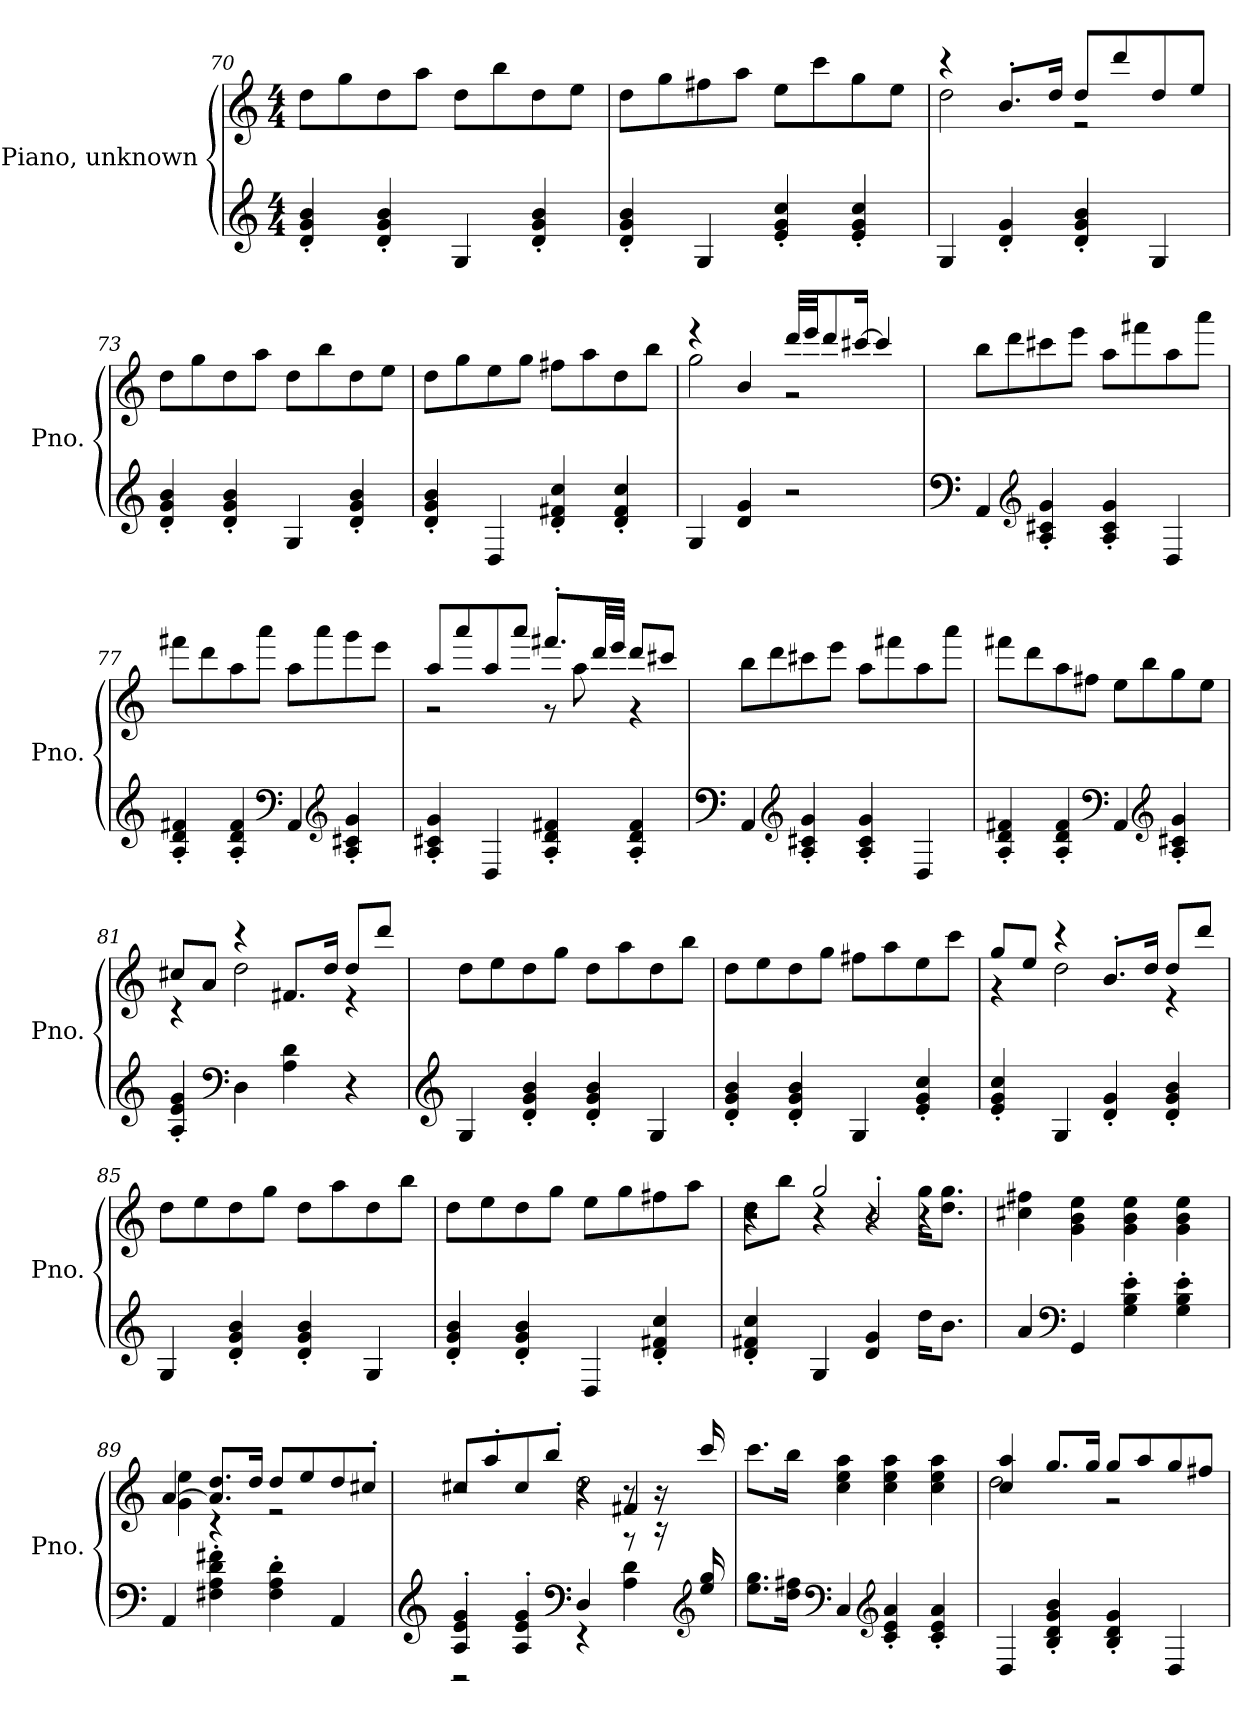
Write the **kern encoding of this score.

**kern	**kern
*part1	*part1
*staff2	*staff1
*I"Piano, unknown	*
*I'Pno.	*
*clefG2	*clefG2
*k[]	*k[]
*M4/4	*M4/4
=70	=70
4d/' 4g/' 4b/'	8dd\L
.	8gg\
4d/' 4g/' 4b/'	8dd\
.	8aa\J
4G/	8dd\L
.	8bb\
4d/' 4g/' 4b/'	8dd\
.	8ee\J
=71	=71
4d/' 4g/' 4b/'	8dd\L
.	8gg\
4G/	8ff#X\
.	8aa\J
4e/' 4g/' 4cc/'	8ee\L
.	8ccc\
4e/' 4g/' 4cc/'	8gg\
.	8ee\J
=72	=72
*	*^
4G/	4r	2dd\
4d/' 4g/'	8.b'/L	.
.	16dd/Jk	.
4d/' 4g/' 4b/'	8dd/L	2r
.	8ddd/	.
4G/	8dd/	.
.	8ee/J	.
*	*v	*v
=73	=73
4d/' 4g/' 4b/'	8dd\L
.	8gg\
4d/' 4g/' 4b/'	8dd\
.	8aa\J
4G/	8dd\L
.	8bb\
4d/' 4g/' 4b/'	8dd\
.	8ee\J
!!LO:LB:g=z
=74	=74
4d/' 4g/' 4b/'	8dd\L
.	8gg\
4D/	8ee\
.	8gg\J
4d/' 4f#X/' 4cc/'	8ff#X\L
.	8aa\
4d/' 4f#/' 4cc/'	8dd\
.	8bb\J
=75	=75
*	*^
4G/	4r	2gg\
4d/ 4g/	4b/	.
2r	32ddd/LLL	2r
.	32eee/JJ	.
.	8ddd/	.
.	[16ccc#X/Jk	.
.	4ccc#/]	.
*	*v	*v
=76	=76
*clefF4	*
4AA/	8bb\L
.	8ddd\
*clefG2	*
4A/' 4c#X/' 4g/'	8ccc#X\
.	8eee\J
4A/' 4c#/' 4g/'	8aa\L
.	8fff#X\
4D/	8aa\
.	8aaa\J
!!LO:LB:g=z
=77	=77
4A/' 4d/' 4f#X/'	8fff#X\L
.	8ddd\
4A/' 4d/' 4f#/'	8aa\
.	8aaa\J
*clefF4	*
4AA/	8aa\L
.	8aaa\
*clefG2	*
4A/' 4c#X/' 4g/'	8ggg\
.	8eee\J
=78	=78
*	*^
4A/' 4c#X/' 4g/'	8aa/L	2r
.	8aaa/	.
4D/	8aa/	.
.	8aaa/J	.
4A/' 4d/' 4f#X/'	8.fff#X'/L	8r
.	.	8aa\
.	32ddd/LL	.
.	32eee/JJJ	.
4A/' 4d/' 4f#/'	8ddd/L	4r
.	8ccc#X/J	.
*	*v	*v
=79	=79
*clefF4	*
4AA/	8bb\L
.	8ddd\
*clefG2	*
4A/' 4c#X/' 4g/'	8ccc#X\
.	8eee\J
4A/' 4c#/' 4g/'	8aa\L
.	8fff#X\
4D/	8aa\
.	8aaa\J
!!LO:LB:g=z
=80	=80
4A/' 4d/' 4f#X/'	8fff#X\L
.	8ddd\
4A/' 4d/' 4f#/'	8aa\
.	8ff#X\J
*clefF4	*
4AA/	8ee\L
.	8bb\
*clefG2	*
4A/' 4c#X/' 4g/'	8gg\
.	8ee\J
=81	=81
*	*^
4A/' 4e/' 4g/'	8cc#X/L	4r
.	8a/J	.
*clefF4	*	*
4D\	4r	2dd\
4A\ 4d\	8.f#X/L	.
.	16dd/Jk	.
4r	8dd/L	4r
.	8ddd/J	.
*	*v	*v
=82	=82
*clefG2	*
4G/	8dd\L
.	8ee\
4d/' 4g/' 4b/'	8dd\
.	8gg\J
4d/' 4g/' 4b/'	8dd\L
.	8aa\
4G/	8dd\
.	8bb\J
=83	=83
4d/' 4g/' 4b/'	8dd\L
.	8ee\
4d/' 4g/' 4b/'	8dd\
.	8gg\J
4G/	8ff#X\L
.	8aa\
4e/' 4g/' 4cc/'	8ee\
.	8ccc\J
!!LO:LB:g=z
=84	=84
*	*^
4e/' 4g/' 4cc/'	8gg/L	4r
.	8ee/J	.
4G/	4r	2dd\
4d/' 4g/'	8.b'/L	.
.	16dd/Jk	.
4d/' 4g/' 4b/'	8dd/L	4r
.	8ddd/J	.
*	*v	*v
=85	=85
4G/	8dd\L
.	8ee\
4d/' 4g/' 4b/'	8dd\
.	8gg\J
4d/' 4g/' 4b/'	8dd\L
.	8aa\
4G/	8dd\
.	8bb\J
=86	=86
4d/' 4g/' 4b/'	8dd\L
.	8ee\
4d/' 4g/' 4b/'	8dd\
.	8gg\J
4D/	8ee\L
.	8gg\
4d/' 4f#X/' 4cc/'	8ff#X\
.	8aa\J
=87	=87
*	*^
*	*	*^
4d/' 4f#X/' 4cc/'	4r	8dd\L	2r
.	.	8bb\J	.
4G/	2gg/	4r	.
4d/ 4g/	.	4r	2b'/
16dd\KL	4r	16gg\KL	.
8.b\J	.	8.dd\ 8.gg\J	.
*	*v	*v	*v
=88	=88
4a/	4cc#X\ 4ff#X\
*clefF4	*
4GG/	4g\ 4b\ 4ee\
4G\' 4B\' 4e\'	4g\ 4b\ 4ee\
4G\' 4B\' 4e\'	4g\ 4b\ 4ee\
!!LO:LB:g=z
=89	=89
*	*^
4AA/	[4a/	4g\ 4ee\
4F#X\' 4A\' 4d\' 4f#X\'	8.a/] 8.dd/L	4r
.	16dd/Jk	.
4F#\' 4A\' 4d\'	8dd/L	2r
.	8ee/	.
4AA/	8dd/	.
.	8cc#X'/J	.
*	*v	*v
=90	=90
*clefG2	*
*^	*^
*	*	*	*^
4A/' 4e/' 4g/'	2r	8cc#X/L	2r	2r
.	.	8aa'/	.	.
4A/' 4e/' 4g/'	.	8cc#/	.	.
.	.	8bb'/J	.	.
*clefF4	*	*	*	*
4D/	4r	4r	2dd\	4r
8r	4A\ 4d\	8r	.	4f#X/
16r	.	16r	.	.
*clefG2	*	*	*	*
16ee/ 16gg/	.	16ccc/	.	.
*v	*v	*	*	*
*	*v	*v	*v
=91	=91
8.ee\ 8.gg\L	8.ccc\L
16dd\ 16ff#X\Jk	16bb\Jk
*clefF4	*
4C/	4cc\ 4ee\ 4aa\
*clefG2	*
4c/' 4e/' 4a/'	4cc\ 4ee\ 4aa\
4c/' 4e/' 4a/'	4cc\ 4ee\ 4aa\
=92	=92
*	*^
4D/	4cc/ 4aa/	2dd\
4B/' 4d/' 4g/' 4b/'	8.gg/L	.
.	16gg/Jk	.
4B/' 4d/' 4g/'	8gg/L	2r
.	8aa/	.
4D/	8gg/	.
.	8ff#X/J	.
*	*v	*v
=	=
*-	*-
